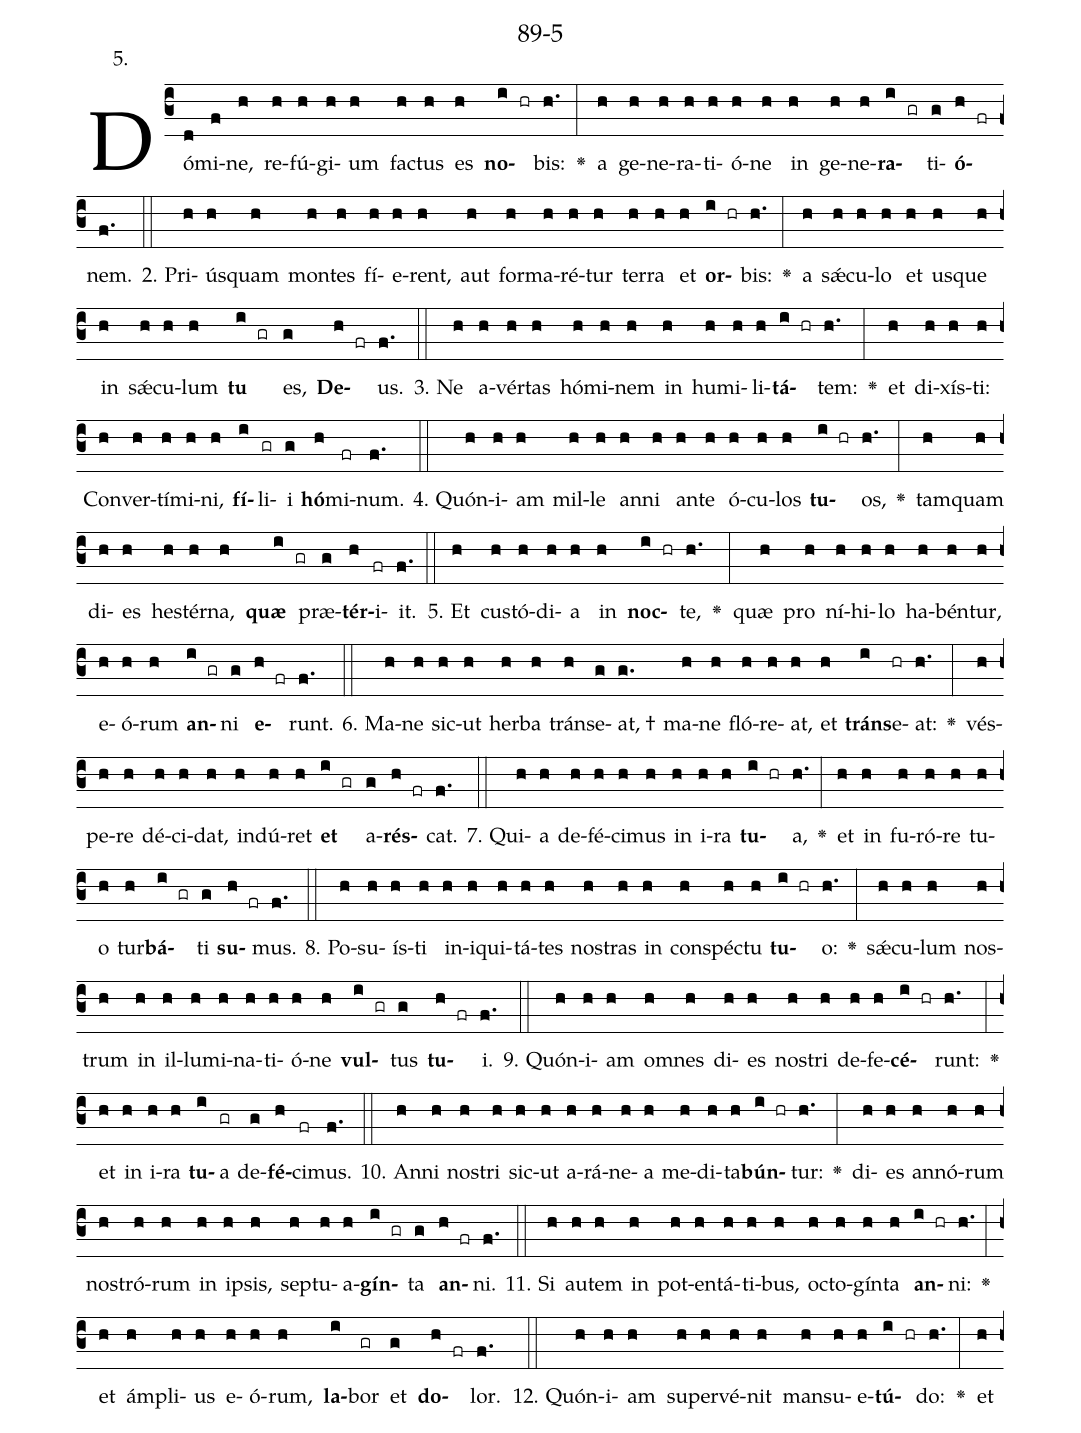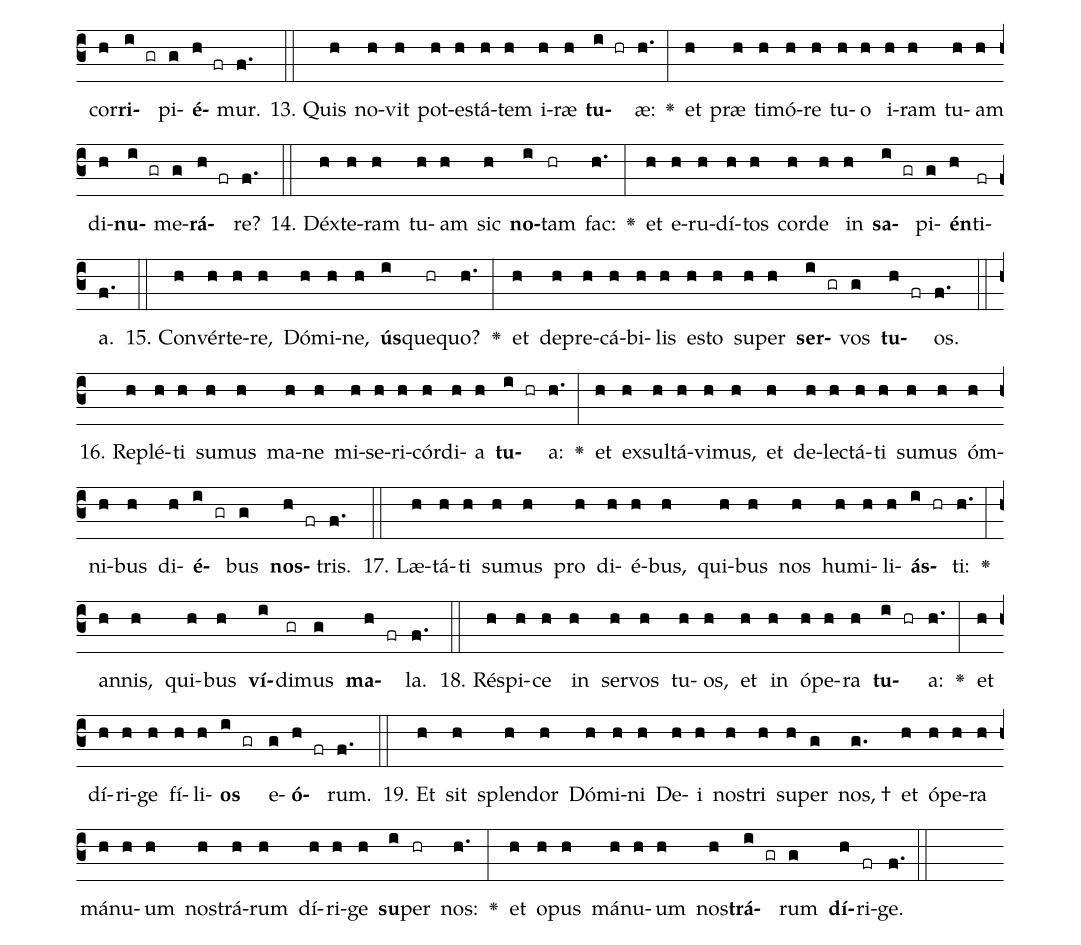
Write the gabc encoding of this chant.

name: 89-5;
annotation: 5.;
%%
(c3)Dó(d)mi(f)ne,(h) re(h)fú(h)gi(h)um(h) fac(h)tus(h) es(h) <b>no</b>(i hr)bis:(h.) <v>\greheightstar</v>(:) a(h) ge(h)ne(h)ra(h)ti(h)ó(h)ne(h) in(h) ge(h)ne(h)<b>ra</b>(i gr)ti(g)<b>ó</b>(h fr)nem.(f.) (::)
2. Pri(h)ús(h)quam(h) mon(h)tes(h) fí(h)e(h)rent,(h) aut(h) for(h)ma(h)ré(h)tur(h) ter(h)ra(h) et(h) <b>or</b>(i hr)bis:(h.) <v>\greheightstar</v>(:) a(h) sǽ(h)cu(h)lo(h) et(h) us(h)que(h) in(h) sǽ(h)cu(h)lum(h) <b>tu</b>(i gr) es,(g) <b>De</b>(h fr)us.(f.) (::)
3. Ne(h) a(h)vér(h)tas(h) hó(h)mi(h)nem(h) in(h) hu(h)mi(h)li(h)<b>tá</b>(i hr)tem:(h.) <v>\greheightstar</v>(:) et(h) di(h)xís(h)ti:(h) Con(h)ver(h)tí(h)mi(h)ni,(h) <b>fí</b>(i)li(gr)i(g) <b>hó</b>(h)mi(fr)num.(f.) (::)
4. Quón(h)i(h)am(h) mil(h)le(h) an(h)ni(h) an(h)te(h) ó(h)cu(h)los(h) <b>tu</b>(i hr)os,(h.) <v>\greheightstar</v>(:) tam(h)quam(h) di(h)es(h) hes(h)tér(h)na,(h) <b>quæ</b>(i gr) præ(g)<b>tér</b>(h)i(fr)it.(f.) (::)
5. Et(h) cus(h)tó(h)di(h)a(h) in(h) <b>noc</b>(i hr)te,(h.) <v>\greheightstar</v>(:) quæ(h) pro(h) ní(h)hi(h)lo(h) ha(h)bén(h)tur,(h) e(h)ó(h)rum(h) <b>an</b>(i gr)ni(g) <b>e</b>(h fr)runt.(f.) (::)
6. Ma(h)ne(h) sic(h)ut(h) her(h)ba(h) tráns(h)e(g)at, †(g.) ma(h)ne(h) fló(h)re(h)at,(h) et(h) <b>tráns</b>(i)e(hr)at:(h.) <v>\greheightstar</v>(:) vés(h)pe(h)re(h) dé(h)ci(h)dat,(h) in(h)dú(h)ret(h) <b>et</b>(i gr) a(g)<b>rés</b>(h fr)cat.(f.) (::)
7. Qui(h)a(h) de(h)fé(h)ci(h)mus(h) in(h) i(h)ra(h) <b>tu</b>(i hr)a,(h.) <v>\greheightstar</v>(:) et(h) in(h) fu(h)ró(h)re(h) tu(h)o(h) tur(h)<b>bá</b>(i gr)ti(g) <b>su</b>(h fr)mus.(f.) (::)
8. Po(h)su(h)ís(h)ti(h) in(h)i(h)qui(h)tá(h)tes(h) nos(h)tras(h) in(h) con(h)spéc(h)tu(h) <b>tu</b>(i hr)o:(h.) <v>\greheightstar</v>(:) sǽ(h)cu(h)lum(h) nos(h)trum(h) in(h) il(h)lu(h)mi(h)na(h)ti(h)ó(h)ne(h) <b>vul</b>(i gr)tus(g) <b>tu</b>(h fr)i.(f.) (::)
9. Quón(h)i(h)am(h) om(h)nes(h) di(h)es(h) nos(h)tri(h) de(h)fe(h)<b>cé</b>(i hr)runt:(h.) <v>\greheightstar</v>(:) et(h) in(h) i(h)ra(h) <b>tu</b>(i)a(gr) de(g)<b>fé</b>(h)ci(fr)mus.(f.) (::)
10. An(h)ni(h) nos(h)tri(h) sic(h)ut(h) a(h)rá(h)ne(h)a(h) me(h)di(h)ta(h)<b>bún</b>(i hr)tur:(h.) <v>\greheightstar</v>(:) di(h)es(h) an(h)nó(h)rum(h) nos(h)tró(h)rum(h) in(h) ip(h)sis,(h) sep(h)tu(h)a(h)<b>gín</b>(i gr)ta(g) <b>an</b>(h fr)ni.(f.) (::)
11. Si(h) au(h)tem(h) in(h) pot(h)en(h)tá(h)ti(h)bus,(h) oc(h)to(h)gín(h)ta(h) <b>an</b>(i hr)ni:(h.) <v>\greheightstar</v>(:) et(h) ám(h)pli(h)us(h) e(h)ó(h)rum,(h) <b>la</b>(i)bor(gr) et(g) <b>do</b>(h fr)lor.(f.) (::)
12. Quón(h)i(h)am(h) su(h)per(h)vé(h)nit(h) man(h)su(h)e(h)<b>tú</b>(i hr)do:(h.) <v>\greheightstar</v>(:) et(h) cor(h)<b>ri</b>(i gr)pi(g)<b>é</b>(h fr)mur.(f.) (::)
13. Quis(h) no(h)vit(h) pot(h)es(h)tá(h)tem(h) i(h)ræ(h) <b>tu</b>(i hr)æ:(h.) <v>\greheightstar</v>(:) et(h) præ(h) ti(h)mó(h)re(h) tu(h)o(h) i(h)ram(h) tu(h)am(h) di(h)<b>nu</b>(i gr)me(g)<b>rá</b>(h fr)re?(f.) (::)
14. Déx(h)te(h)ram(h) tu(h)am(h) sic(h) <b>no</b>(i)tam(hr) fac:(h.) <v>\greheightstar</v>(:) et(h) e(h)ru(h)dí(h)tos(h) cor(h)de(h) in(h) <b>sa</b>(i gr)pi(g)<b>én</b>(h)ti(fr)a.(f.) (::)
15. Con(h)vér(h)te(h)re,(h) Dó(h)mi(h)ne,(h) <b>ús</b>(i)que(hr)quo?(h.) <v>\greheightstar</v>(:) et(h) de(h)pre(h)cá(h)bi(h)lis(h) es(h)to(h) su(h)per(h) <b>ser</b>(i gr)vos(g) <b>tu</b>(h fr)os.(f.) (::)
16. Re(h)plé(h)ti(h) su(h)mus(h) ma(h)ne(h) mi(h)se(h)ri(h)cór(h)di(h)a(h) <b>tu</b>(i hr)a:(h.) <v>\greheightstar</v>(:) et(h) ex(h)sul(h)tá(h)vi(h)mus,(h) et(h) de(h)lec(h)tá(h)ti(h) su(h)mus(h) óm(h)ni(h)bus(h) di(h)<b>é</b>(i gr)bus(g) <b>nos</b>(h fr)tris.(f.) (::)
17. Læ(h)tá(h)ti(h) su(h)mus(h) pro(h) di(h)é(h)bus,(h) qui(h)bus(h) nos(h) hu(h)mi(h)li(h)<b>ás</b>(i hr)ti:(h.) <v>\greheightstar</v>(:) an(h)nis,(h) qui(h)bus(h) <b>ví</b>(i)di(gr)mus(g) <b>ma</b>(h fr)la.(f.) (::)
18. Ré(h)spi(h)ce(h) in(h) ser(h)vos(h) tu(h)os,(h) et(h) in(h) ó(h)pe(h)ra(h) <b>tu</b>(i hr)a:(h.) <v>\greheightstar</v>(:) et(h) dí(h)ri(h)ge(h) fí(h)li(h)<b>os</b>(i gr) e(g)<b>ó</b>(h fr)rum.(f.) (::)
19. Et(h) sit(h) splen(h)dor(h) Dó(h)mi(h)ni(h) De(h)i(h) nos(h)tri(h) su(h)per(g) nos, †(g.) et(h) ó(h)pe(h)ra(h) má(h)nu(h)um(h) nos(h)trá(h)rum(h) dí(h)ri(h)ge(h) <b>su</b>(i)per(hr) nos:(h.) <v>\greheightstar</v>(:) et(h) o(h)pus(h) má(h)nu(h)um(h) nos(h)<b>trá</b>(i gr)rum(g) <b>dí</b>(h)ri(fr)ge.(f.) (::)
